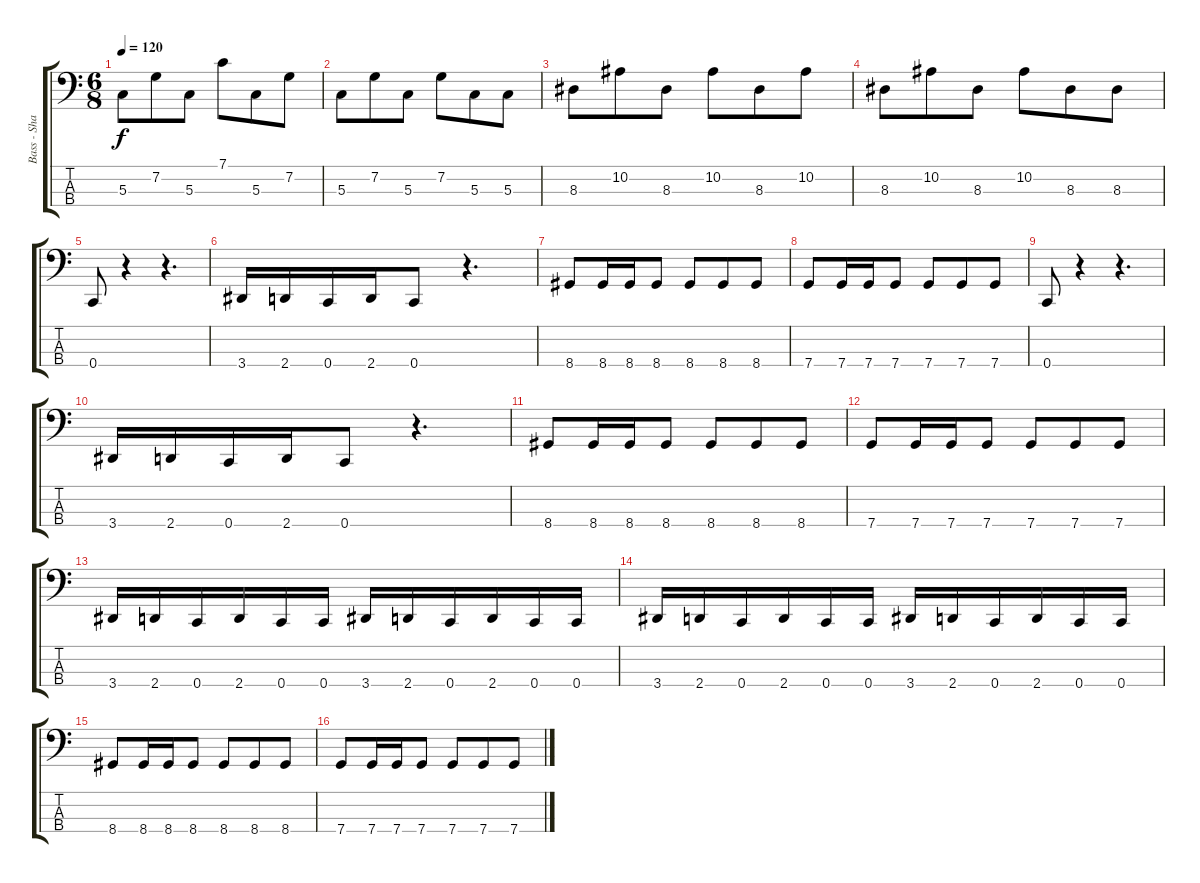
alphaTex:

\track ("Bass - Shavo" "Bass - Sha") {instrument electricbassfinger}
\staff {score tabs}
\tuning (F2 C2 G1 C1) {hide}
\ts (6 8)
\tempo 120
\clef f4
\ks c
5.3.8{dy f} 7.2.8 5.3.8 7.1.8 5.3.8 7.2.8 |
5.3.8 7.2.8 5.3.8 7.2.8 5.3.8 5.3.8 |
8.3.8 10.2.8 8.3.8 10.2.8 8.3.8 10.2.8 |
8.3.8 10.2.8 8.3.8 10.2.8 8.3.8 8.3.8 |
0.4.8 r.4 r.4{d} |
3.4.16 2.4.16 0.4.16 2.4.16 0.4.8 r.4{d} |
8.4.8 8.4.16 8.4.16 8.4.8 8.4.8 8.4.8 8.4.8 |
7.4.8 7.4.16 7.4.16 7.4.8 7.4.8 7.4.8 7.4.8 |
0.4.8 r.4 r.4{d} |
3.4.16 2.4.16 0.4.16 2.4.16 0.4.8 r.4{d} |
8.4.8 8.4.16 8.4.16 8.4.8 8.4.8 8.4.8 8.4.8 |
7.4.8 7.4.16 7.4.16 7.4.8 7.4.8 7.4.8 7.4.8 |
3.4.16 2.4.16 0.4.16 2.4.16 0.4.16 0.4.16 3.4.16 2.4.16 0.4.16 2.4.16 0.4.16 0.4.16 |
3.4.16 2.4.16 0.4.16 2.4.16 0.4.16 0.4.16 3.4.16 2.4.16 0.4.16 2.4.16 0.4.16 0.4.16 |
8.4.8 8.4.16 8.4.16 8.4.8 8.4.8 8.4.8 8.4.8 |
7.4.8 7.4.16 7.4.16 7.4.8 7.4.8 7.4.8 7.4.8
